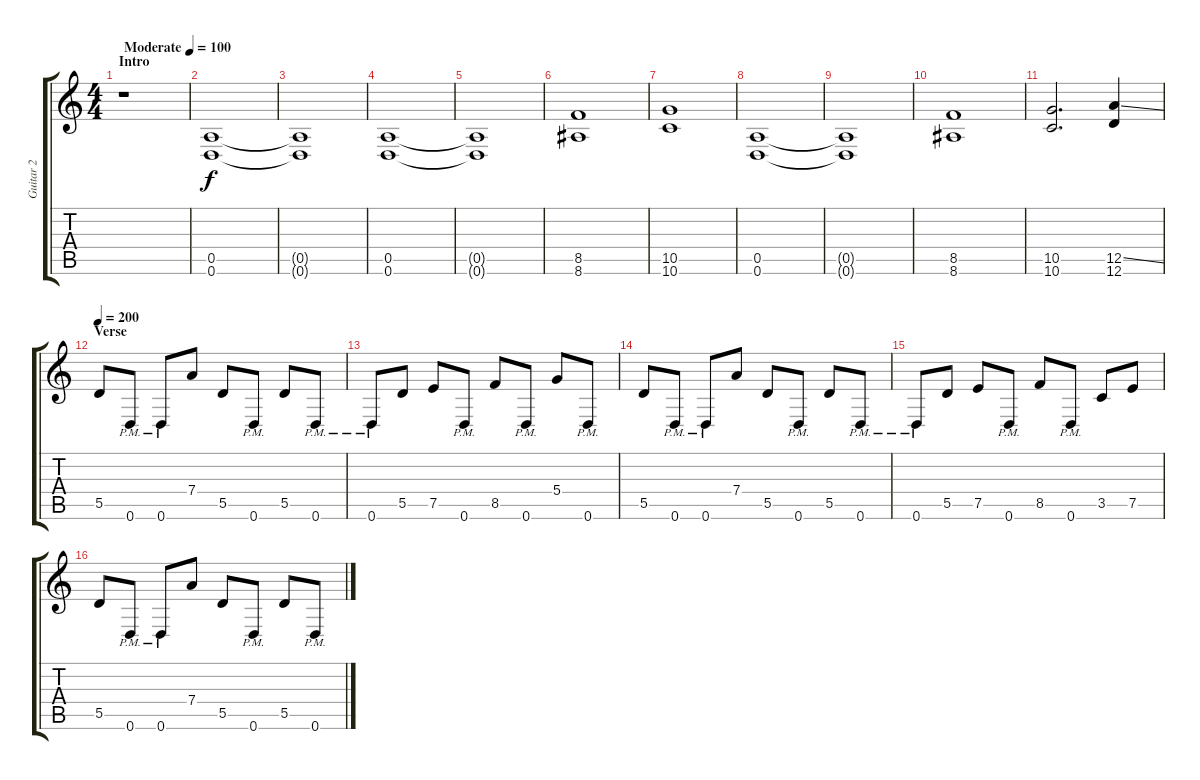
\track ("Guitar 2" "Guitar 2") {instrument distortionguitar}
\staff {score tabs}
\tuning (E4 B3 G3 D3 A2 D2) {hide}
\ts (4 4)
\section ("" "Intro")
\tempo (100 "Moderate")
\clef g2
\ks c
r.1{dy f instrument distortionguitar} |
(0.5 0.6).1 |
(0.5{t} 0.6{t}).1 |
(0.5 0.6).1 |
(0.5{t} 0.6{t}).1 |
(8.5 8.6).1 |
(10.5 10.6).1 |
(0.5 0.6).1 |
(0.5{t} 0.6{t}).1 |
(8.5 8.6).1 |
(10.5 10.6).2{d} (12.5{ss} 12.6).4 |
\section ("" "Verse")
\tempo 200
5.5.8 0.6{pm}.8 0.6{pm}.8 7.4.8 5.5.8 0.6{pm}.8 5.5.8 0.6{pm}.8 |
0.6{pm}.8 5.5.8 7.5.8 0.6{pm}.8 8.5.8 0.6{pm}.8 5.4.8 0.6{pm}.8 |
5.5.8 0.6{pm}.8 0.6{pm}.8 7.4.8 5.5.8 0.6{pm}.8 5.5.8 0.6{pm}.8 |
0.6{pm}.8 5.5.8 7.5.8 0.6{pm}.8 8.5.8 0.6{pm}.8 3.5.8 7.5.8 |
5.5.8 0.6{pm}.8 0.6{pm}.8 7.4.8 5.5.8 0.6{pm}.8 5.5.8 0.6{pm}.8
